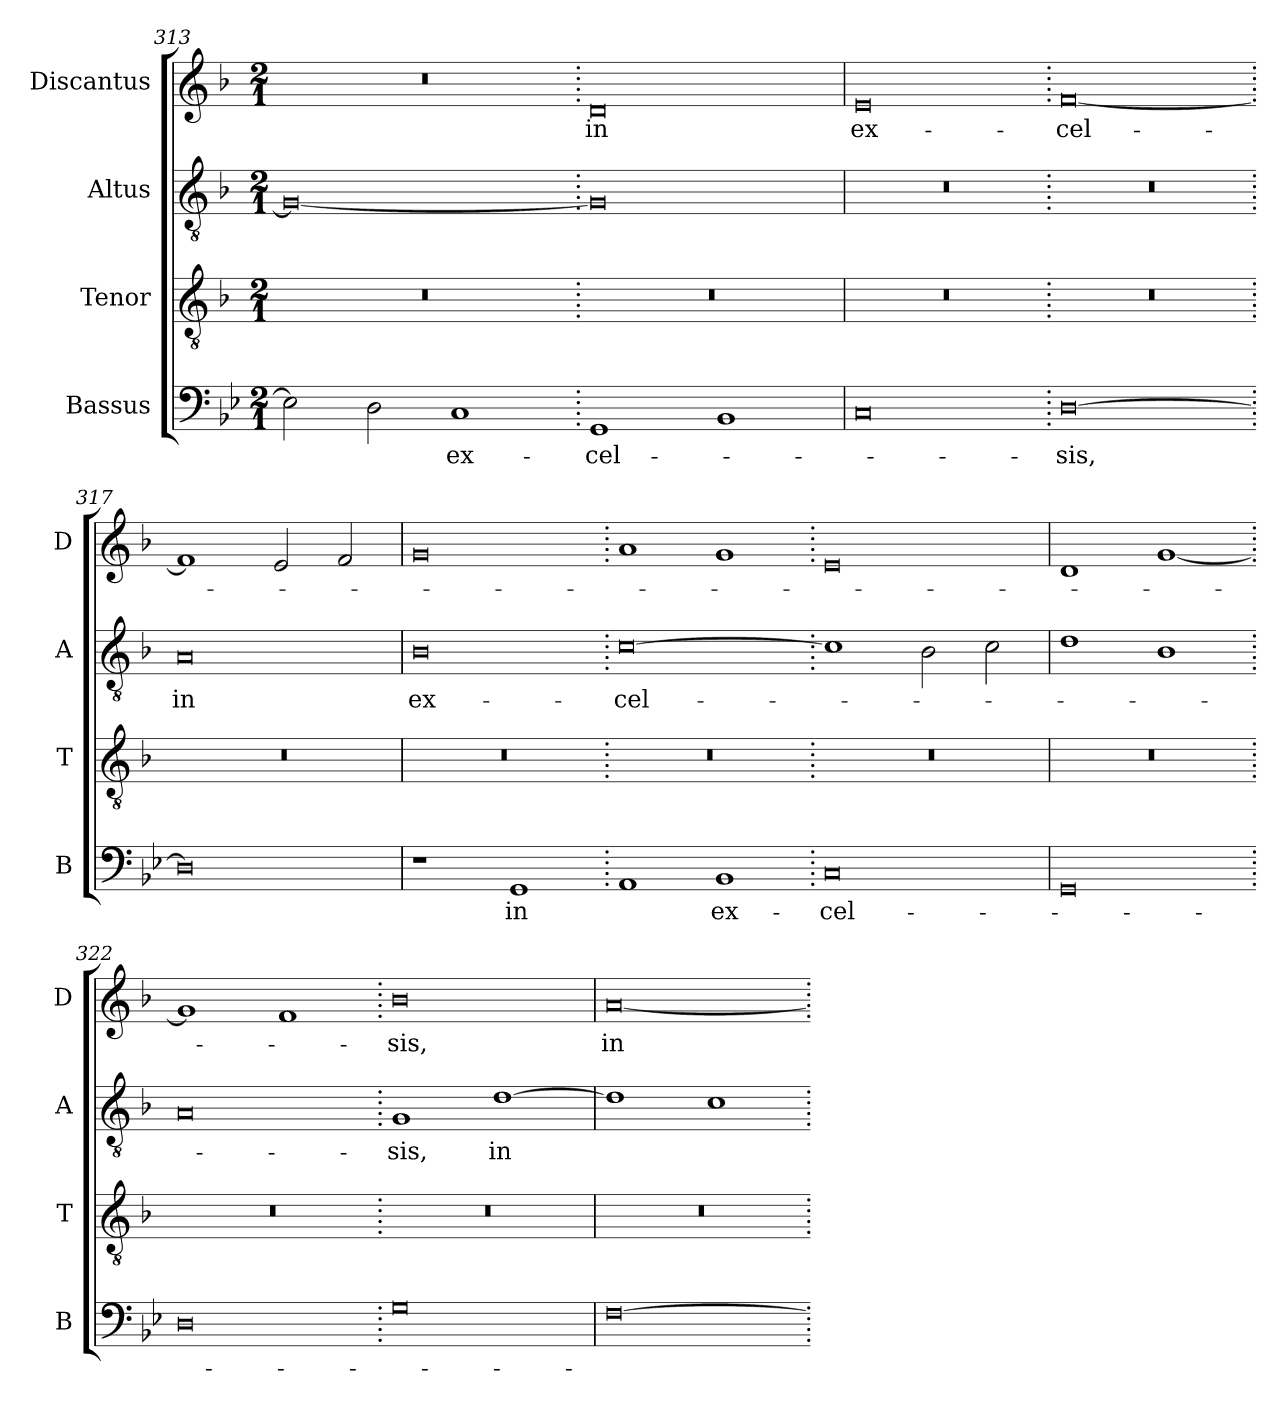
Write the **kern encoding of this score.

**kern	**text	**kern	**kern	**text	**kern	**text
*part4	*part4	*part3	*part2	*part2	*part1	*part1
*staff4	*staff4	*staff3	*staff2	*staff2	*staff1	*staff1
*I"Bassus	*	*I"Tenor	*I"Altus	*	*I"Discantus	*
*I'B	*	*I'T	*I'A	*	*I'D	*
*clefF4	*	*clefGv2	*clefGv2	*	*clefG2	*
*k[b-e-]	*	*k[b-]	*k[b-]	*	*k[b-]	*
*M2/1	*	*M2/1	*M2/1	*	*M2/1	*
=313	=313	=313	=313	=313	=313	=313
2E-]	.	0r	0G_	.	0r	.
2D	.	.	.	.	.	.
1C	ex-	.	.	.	.	.
=314.	=314.	=314.	=314.	=314.	=314.	=314.
1GG	-cel-	0r	0G]	.	0d	in
1BB-	.	.	.	.	.	.
=315	=315	=315	=315	=315	=315	=315
0C	.	0r	0r	.	0e	ex-
=316.	=316.	=316.	=316.	=316.	=316.	=316.
[0D	-sis,	0r	0r	.	[0f	-cel-
=317.	=317.	=317.	=317.	=317.	=317.	=317.
0D]	.	0r	0A	in	1f]	.
.	.	.	.	.	2e	.
.	.	.	.	.	2f	.
=318	=318	=318	=318	=318	=318	=318
1r	.	0r	0B-	ex-	0g	.
1GG	in	.	.	.	.	.
=319.	=319.	=319.	=319.	=319.	=319.	=319.
1AA	.	0r	[0c	-cel-	1a	.
1BB-	ex-	.	.	.	1g	.
=320.	=320.	=320.	=320.	=320.	=320.	=320.
0C	-cel-	0r	1c]	.	0e	.
.	.	.	2B-	.	.	.
.	.	.	2c	.	.	.
=321	=321	=321	=321	=321	=321	=321
0GG	.	0r	1d	.	1d	.
.	.	.	1B-	.	[1g	.
=322.	=322.	=322.	=322.	=322.	=322.	=322.
0D	.	0r	0A	.	1g]	.
.	.	.	.	.	1f	.
=323.	=323.	=323.	=323.	=323.	=323.	=323.
0G	.	0r	1G	-sis,	0b-	-sis,
.	.	.	[1d	in	.	.
=324	=324	=324	=324	=324	=324	=324
[0F	.	0r	1d]	.	[0a	in
.	.	.	1c	.	.	.
=.	=.	=.	=.	=.	=.	=.
*-	*-	*-	*-	*-	*-	*-
